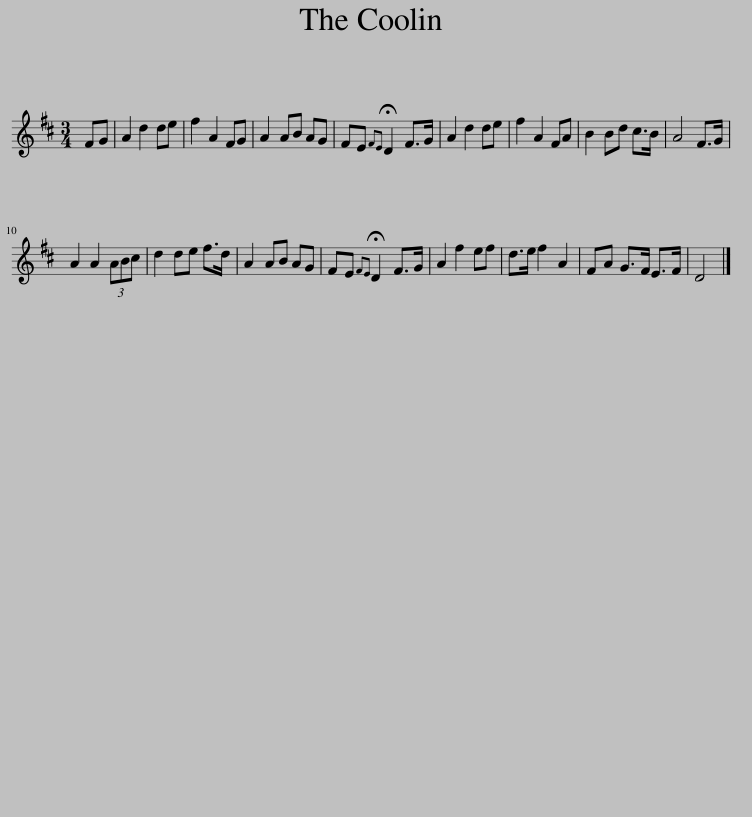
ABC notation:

X:1
L:1/8
M:3/4
I:linebreak $
K:D
V:1 treble
V:1
 FG | A2 d2 de | f2 A2 FG | A2 AB AG | FE{!fermata!F!fermata!E} !fermata!D2 F>G | %5
 A2 d2 de | f2 A2 FA | B2 Bd c>B | A4 F>G |$ A2 A2 (3ABc | %10
 d2 de f>d | A2 AB AG | FE{!fermata!F!fermata!E} !fermata!D2 F>G | A2 f2 ef | d>e f2 A2 | %15
 FA G>F E>F | D4 |] %17
